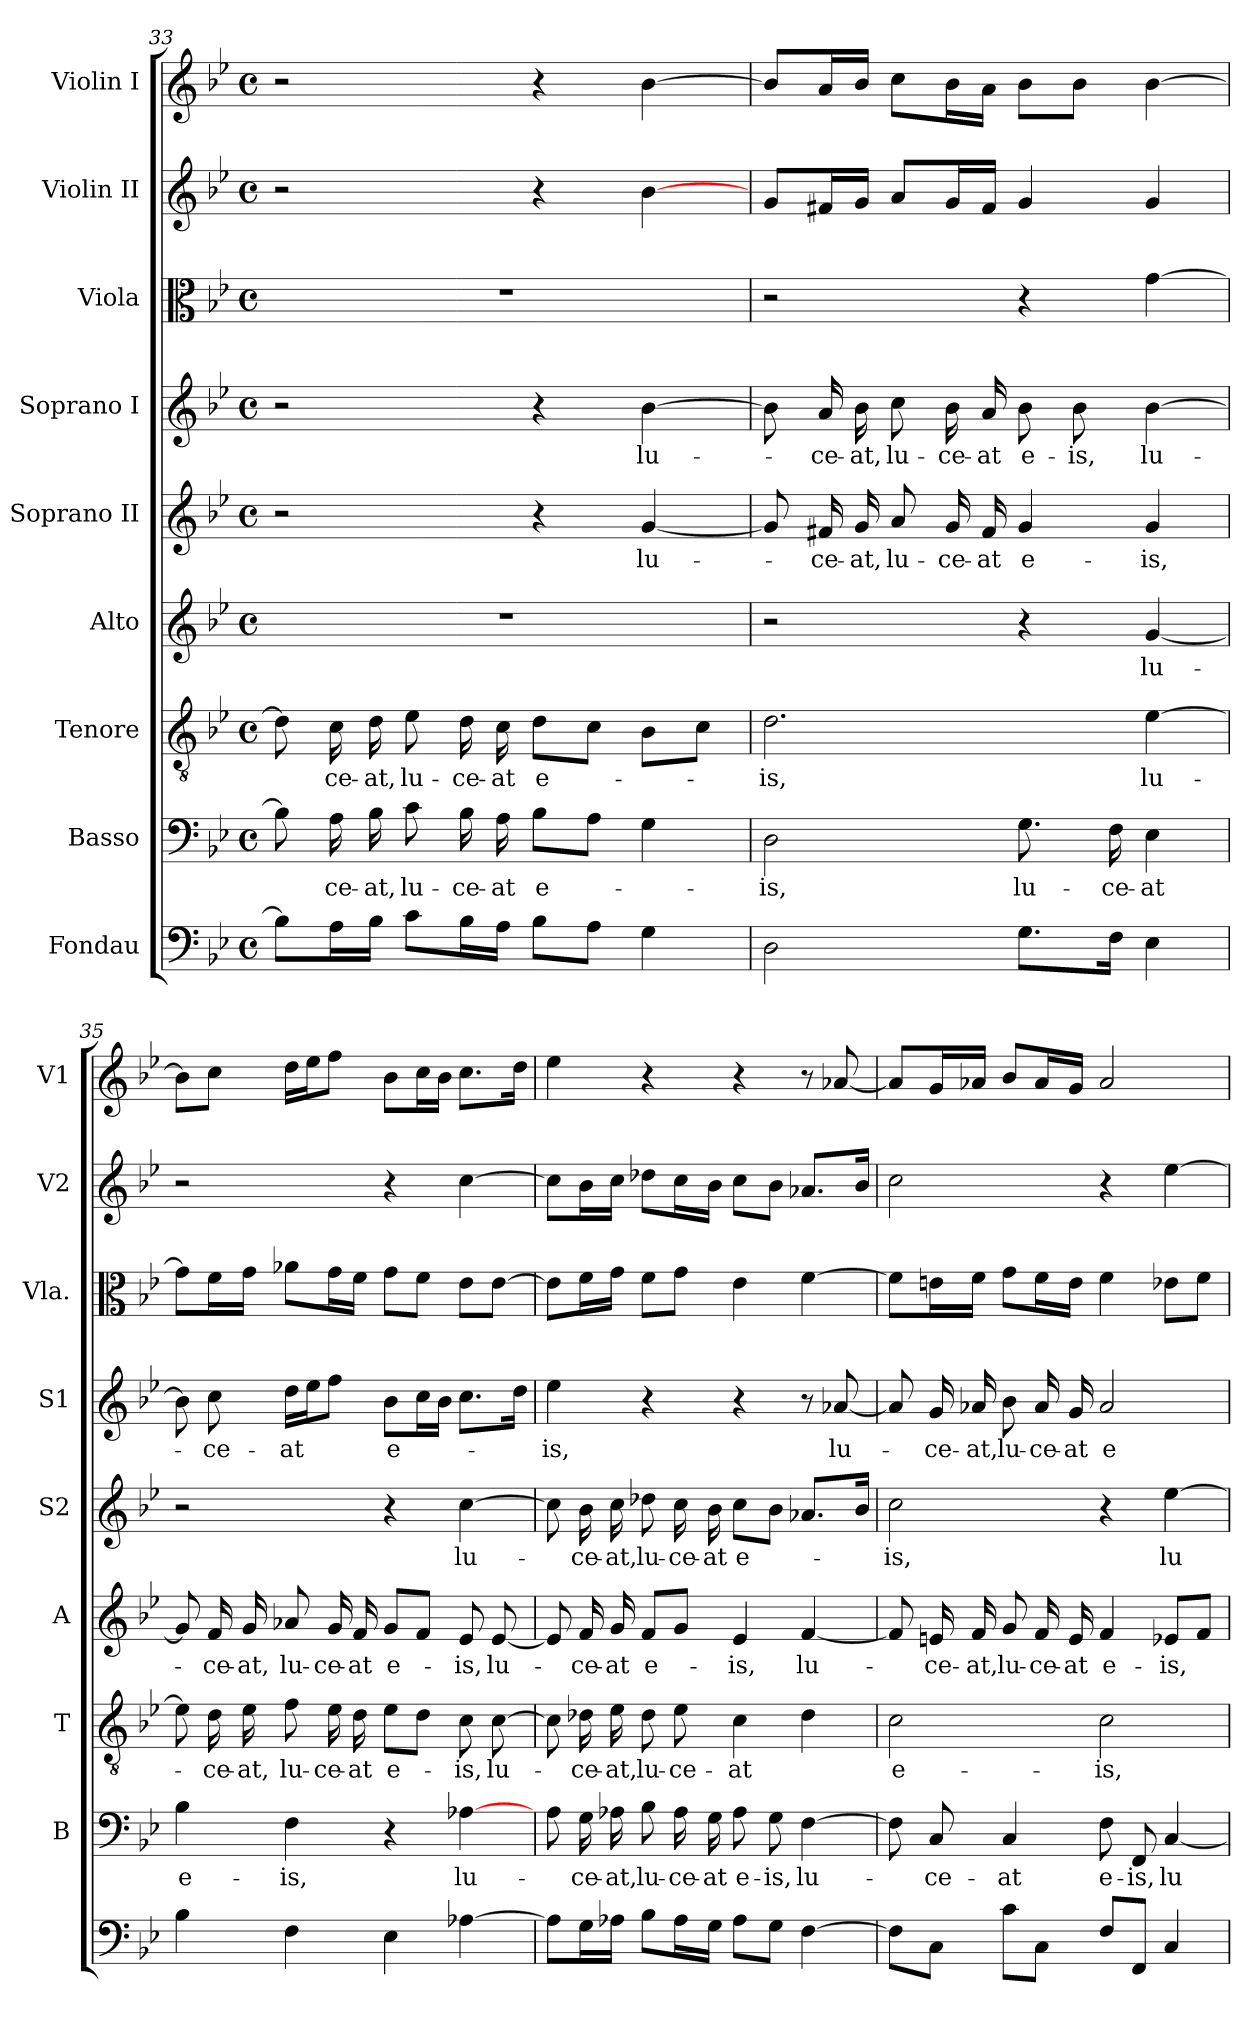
**kern	**kern	**text	**kern	**text	**kern	**text	**kern	**text	**kern	**text	**kern	**kern	**kern
*part9	*part8	*part8	*part7	*part7	*part6	*part6	*part5	*part5	*part4	*part4	*part3	*part2	*part1
*staff9	*staff8	*staff8	*staff7	*staff7	*staff6	*staff6	*staff5	*staff5	*staff4	*staff4	*staff3	*staff2	*staff1
*I"Fondau	*I"Basso	*	*I"Tenore	*	*I"Alto	*	*I"Soprano  II	*	*I"Soprano  I	*	*I"Viola	*I"Violin  II	*I"Violin  I
*	*I'B	*	*I'T	*	*I'A	*	*I'S2	*	*I'S1	*	*I'Vla.	*I'V2	*I'V1
!!LO:PB:g=z
*clefF4	*clefF4	*	*clefGv2	*	*clefG2	*	*clefG2	*	*clefG2	*	*clefC3	*clefG2	*clefG2
*k[b-e-]	*k[b-e-]	*	*k[b-e-]	*	*k[b-e-]	*	*k[b-e-]	*	*k[b-e-]	*	*k[b-e-]	*k[b-e-]	*k[b-e-]
*B-:	*B-:	*	*B-:	*	*B-:	*	*B-:	*	*B-:	*	*B-:	*B-:	*B-:
*M4/4	*M4/4	*	*M4/4	*	*M4/4	*	*M4/4	*	*M4/4	*	*M4/4	*M4/4	*M4/4
*met(c)	*met(c)	*	*met(c)	*	*met(c)	*	*met(c)	*	*met(c)	*	*met(c)	*met(c)	*met(c)
=33	=33	=33	=33	=33	=33	=33	=33	=33	=33	=33	=33	=33	=33
8B-\L]	8B-\]	.	8d\]	.	1r	.	2r	.	2r	.	1r	2r	2r
!	!	!LO:LY:b	!	!LO:LY:b	!	!	!	!	!	!	!	!	!
16A\L	16A\	-ce-	16c\	-ce-	.	.	.	.	.	.	.	.	.
!	!	!LO:LY:b	!	!LO:LY:b	!	!	!	!	!	!	!	!	!
16B-\JJ	16B-\	-at,	16d\	-at,	.	.	.	.	.	.	.	.	.
!	!	!LO:LY:b	!	!LO:LY:b	!	!	!	!	!	!	!	!	!
8c\L	8c\	lu-	8e-\	lu-	.	.	.	.	.	.	.	.	.
!	!	!LO:LY:b	!	!LO:LY:b	!	!	!	!	!	!	!	!	!
16B-\L	16B-\	-ce-	16d\	-ce-	.	.	.	.	.	.	.	.	.
!	!	!LO:LY:b	!	!LO:LY:b	!	!	!	!	!	!	!	!	!
16A\JJ	16A\	-at	16c\	-at	.	.	.	.	.	.	.	.	.
!	!	!LO:LY:b	!	!LO:LY:b	!	!	!	!	!	!	!	!	!
8B-\L	8B-\L	e-	8d\L	e-	.	.	4r	.	4r	.	.	4r	4r
8A\J	8A\J	.	8c\J	.	.	.	.	.	.	.	.	.	.
!	!	!	!	!	!	!	!	!LO:LY:b	!	!LO:LY:b	!	!	!
4G\	4G\	.	8B-\L	.	.	.	[4g/	lu-	[4b-\	lu-	.	[4b-\	[4b-\
.	.	.	8c\J	.	.	.	.	.	.	.	.	.	.
=34	=34	=34	=34	=34	=34	=34	=34	=34	=34	=34	=34	=34	=34
!	!	!LO:LY:b	!	!LO:LY:b	!	!	!	!	!	!	!	!	!
2D\	2D\	-is,	2.d\	-is,	2r	.	8g/]	.	8b-\]	.	2r	8g/L	8b-/L]
!	!	!	!	!	!	!	!	!LO:LY:b	!	!LO:LY:b	!	!	!
.	.	.	.	.	.	.	16f#X/	-ce-	16a/	-ce-	.	16f#X/L	16a/L
!	!	!	!	!	!	!	!	!LO:LY:b	!	!LO:LY:b	!	!	!
.	.	.	.	.	.	.	16g/	-at,	16b-\	-at,	.	16g/JJ	16b-/JJ
!	!	!	!	!	!	!	!	!LO:LY:b	!	!LO:LY:b	!	!	!
.	.	.	.	.	.	.	8a/	lu-	8cc\	lu-	.	8a/L	8cc\L
!	!	!	!	!	!	!	!	!LO:LY:b	!	!LO:LY:b	!	!	!
.	.	.	.	.	.	.	16g/	-ce-	16b-\	-ce-	.	16g/L	16b-\L
!	!	!	!	!	!	!	!	!LO:LY:b	!	!LO:LY:b	!	!	!
.	.	.	.	.	.	.	16f#/	-at	16a/	-at	.	16f#/JJ	16a\JJ
!	!	!LO:LY:b	!	!	!	!	!	!LO:LY:b	!	!LO:LY:b	!	!	!
8.G\L	8.G\	lu-	.	.	4r	.	4g/	e-	8b-\	e-	4r	4g/	8b-\L
!	!	!	!	!	!	!	!	!	!	!LO:LY:b	!	!	!
.	.	.	.	.	.	.	.	.	8b-\	-is,	.	.	8b-\J
!	!	!LO:LY:b	!	!	!	!	!	!	!	!	!	!	!
16F\Jk	16F\	-ce-	.	.	.	.	.	.	.	.	.	.	.
!	!	!LO:LY:b	!	!LO:LY:b	!	!LO:LY:b	!	!LO:LY:b	!	!LO:LY:b	!	!	!
4E-\	4E-\	-at	[4e-\	lu-	[4g/	lu-	4g/	-is,	[4b-\	lu-	[4g\	4g/	[4b-\
=35	=35	=35	=35	=35	=35	=35	=35	=35	=35	=35	=35	=35	=35
!	!	!LO:LY:b	!	!	!	!	!	!	!	!	!	!	!
4B-\	4B-\	e-	8e-\]	.	8g/]	.	2r	.	8b-\]	.	8g\L]	2r	8b-\L]
!	!	!	!	!LO:LY:b	!	!LO:LY:b	!	!	!	!LO:LY:b	!	!	!
.	.	.	16d\	-ce-	16f/	-ce-	.	.	8cc\	-ce-	16f\L	.	8cc\J
!	!	!	!	!LO:LY:b	!	!LO:LY:b	!	!	!	!	!	!	!
.	.	.	16e-\	-at,	16g/	-at,	.	.	.	.	16g\JJ	.	.
!	!	!LO:LY:b	!	!LO:LY:b	!	!LO:LY:b	!	!	!	!LO:LY:b	!	!	!
4F\	4F\	-is,	8f\	lu-	8a-X/	lu-	.	.	16dd\LL	-at	8a-X\L	.	16dd\LL
.	.	.	.	.	.	.	.	.	16ee-\J	.	.	.	16ee-\J
!	!	!	!	!LO:LY:b	!	!LO:LY:b	!	!	!	!	!	!	!
.	.	.	16e-\	-ce-	16g/	-ce-	.	.	8ff\J	.	16g\L	.	8ff\J
!	!	!	!	!LO:LY:b	!	!LO:LY:b	!	!	!	!	!	!	!
.	.	.	16d\	-at	16f/	-at	.	.	.	.	16f\JJ	.	.
!	!	!	!	!LO:LY:b	!	!LO:LY:b	!	!	!	!LO:LY:b	!	!	!
4E-\	4r	.	8e-\L	e-	8g/L	e-	4r	.	8b-\L	e-	8g\L	4r	8b-\L
.	.	.	8d\J	.	8f/J	.	.	.	16cc\L	.	8f\J	.	16cc\L
.	.	.	.	.	.	.	.	.	16b-\JJ	.	.	.	16b-\JJ
!	!	!LO:LY:b	!	!LO:LY:b	!	!LO:LY:b	!	!LO:LY:b	!	!	!	!	!
[4A-X\	[4A-X\	lu-	8c\	-is,	8e-/	-is,	[4cc\	lu-	8.cc\L	.	8e-\L	[4cc\	8.cc\L
!	!	!	!	!LO:LY:b	!	!LO:LY:b	!	!	!	!	!	!	!
.	.	.	[8c\	lu-	[8e-/	lu-	.	.	.	.	[8e-\J	.	.
.	.	.	.	.	.	.	.	.	16dd\Jk	.	.	.	16dd\Jk
!!LO:PB:g=z
=36	=36	=36	=36	=36	=36	=36	=36	=36	=36	=36	=36	=36	=36
!	!	!	!	!	!	!	!	!	!	!LO:LY:b	!	!	!
8A-\L]	8A\	.	8c\]	.	8e-/]	.	8cc\]	.	4ee-\	-is,	8e-\L]	8cc\L]	4ee-\
!	!	!LO:LY:b	!	!LO:LY:b	!	!LO:LY:b	!	!LO:LY:b	!	!	!	!	!
16G\L	16G\	-ce-	16d-X\	-ce-	16f/	-ce-	16b-\	-ce-	.	.	16f\L	16b-\L	.
!	!	!LO:LY:b	!	!LO:LY:b	!	!LO:LY:b	!	!LO:LY:b	!	!	!	!	!
16A-X\JJ	16A-X\	-at,	16e-\	-at,	16g/	-at	16cc\	-at,	.	.	16g\JJ	16cc\JJ	.
!	!	!LO:LY:b	!	!LO:LY:b	!	!LO:LY:b	!	!LO:LY:b	!	!	!	!	!
8B-\L	8B-\	lu-	8d-\	lu-	8f/L	e-	8dd-X\	lu-	4r	.	8f\L	8dd-X\L	4r
!	!	!LO:LY:b	!	!LO:LY:b	!	!	!	!LO:LY:b	!	!	!	!	!
16A-\L	16A-\	-ce-	8e-\	-ce-	8g/J	.	16cc\	-ce-	.	.	8g\J	16cc\L	.
!	!	!LO:LY:b	!	!	!	!	!	!LO:LY:b	!	!	!	!	!
16G\JJ	16G\	-at	.	.	.	.	16b-\	-at	.	.	.	16b-\JJ	.
!	!	!LO:LY:b	!	!LO:LY:b	!	!LO:LY:b	!	!LO:LY:b	!	!	!	!	!
8A-\L	8A-\	e-	4c\	-at	4e-/	-is,	8cc\L	e-	4r	.	4e-\	8cc\L	4r
!	!	!LO:LY:b	!	!	!	!	!	!	!	!	!	!	!
8G\J	8G\	-is,	.	.	.	.	8b-\J	.	.	.	.	8b-\J	.
!	!	!LO:LY:b	!	!	!	!LO:LY:b	!	!	!	!	!	!	!
[4F\	[4F\	lu-	4d-\	.	[4f/	lu-	8.a-X/L	.	8r	.	[4f\	8.a-X/L	8r
!	!	!	!	!	!	!	!	!	!	!LO:LY:b	!	!	!
.	.	.	.	.	.	.	.	.	[8a-X/	lu-	.	.	[8a-X/
.	.	.	.	.	.	.	16b-/Jk	.	.	.	.	16b-/Jk	.
=37	=37	=37	=37	=37	=37	=37	=37	=37	=37	=37	=37	=37	=37
!	!	!	!	!LO:LY:b	!	!	!	!LO:LY:b	!	!	!	!	!
8F\L]	8F\]	.	2c\	e-	8f/]	.	2cc\	-is,	8a-/]	.	8f\L]	2cc\	8a-/L]
!	!	!LO:LY:b	!	!	!	!LO:LY:b	!	!	!	!LO:LY:b	!	!	!
8C\J	8C/	-ce-	.	.	16en/	-ce-	.	.	16g/	-ce-	16en\L	.	16g/L
!	!	!	!	!	!	!LO:LY:b	!	!	!	!LO:LY:b	!	!	!
.	.	.	.	.	16f/	-at,	.	.	16a-X/	-at,	16f\JJ	.	16a-X/JJ
!	!	!LO:LY:b	!	!	!	!LO:LY:b	!	!	!	!LO:LY:b	!	!	!
8c\L	4C/	-at	.	.	8g/	lu-	.	.	8b-\	lu-	8g\L	.	8b-/L
!	!	!	!	!	!	!LO:LY:b	!	!	!	!LO:LY:b	!	!	!
8C\J	.	.	.	.	16f/	-ce-	.	.	16a-/	-ce-	16f\L	.	16a-/L
!	!	!	!	!	!	!LO:LY:b	!	!	!	!LO:LY:b	!	!	!
.	.	.	.	.	16e/	-at	.	.	16g/	-at	16e\JJ	.	16g/JJ
!	!	!LO:LY:b	!	!LO:LY:b	!	!LO:LY:b	!	!	!	!LO:LY:b	!	!	!
8F/L	8F\	e-	2c\	-is,	4f/	e-	4r	.	2a-/	e-	4f\	4r	2a-/
!	!	!LO:LY:b	!	!	!	!	!	!	!	!	!	!	!
8FF/J	8FF/	-is,	.	.	.	.	.	.	.	.	.	.	.
!	!	!LO:LY:b	!	!	!	!LO:LY:b	!	!LO:LY:b	!	!	!	!	!
4C/	[4C/	lu-	.	.	8e-X/L	-is,	[4ee-\	lu-	.	.	8e-X\L	[4ee-\	.
.	.	.	.	.	8f/J	.	.	.	.	.	8f\J	.	.
=	=	=	=	=	=	=	=	=	=	=	=	=	=
*-	*-	*-	*-	*-	*-	*-	*-	*-	*-	*-	*-	*-	*-
